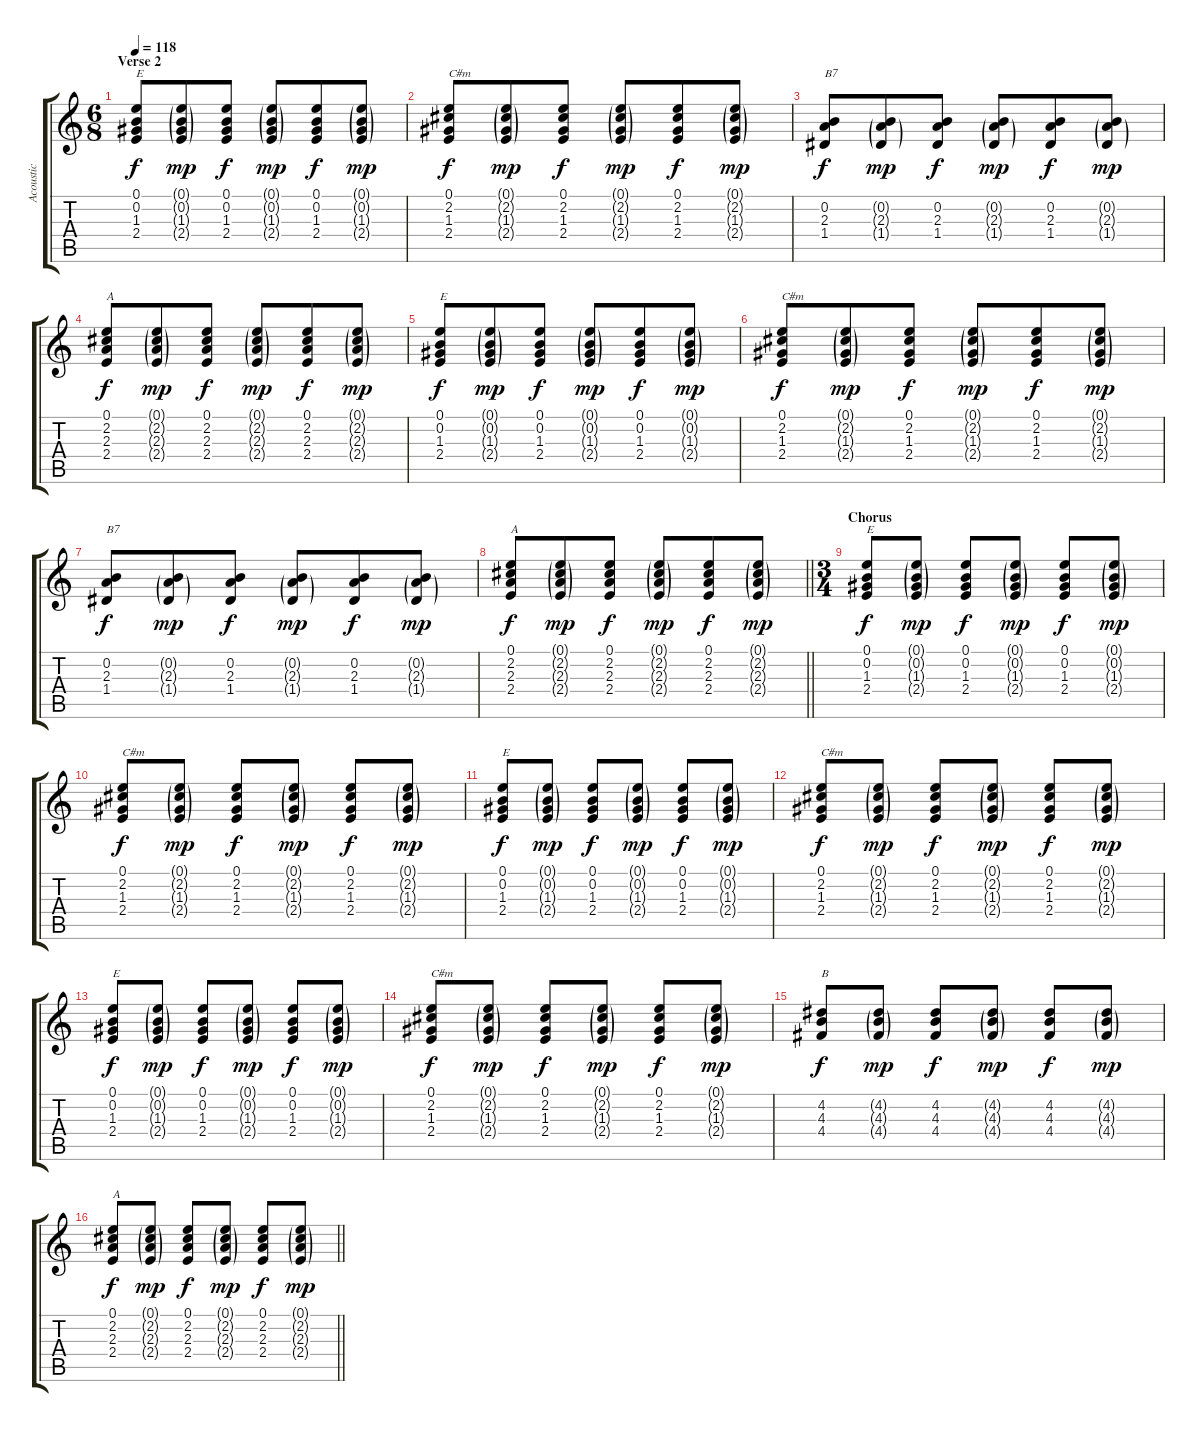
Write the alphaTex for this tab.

\track ("Acoustic" "Acoustic") {instrument acousticguitarsteel}
\staff {score tabs}
\tuning (E4 B3 G3 D3 A2 E2) {hide}
\ts (6 8)
\section ("" "Verse 2")
\tempo 118
\clef g2
\ks c
(0.1 0.2 1.3 2.4).8{txt "E" dy f} (0.1{g} 0.2{g} 1.3{g} 2.4{g}).8{dy mp} (0.1 0.2 1.3 2.4).8{dy f} (0.1{g} 0.2{g} 1.3{g} 2.4{g}).8{dy mp} (0.1 0.2 1.3 2.4).8{dy f} (0.1{g} 0.2{g} 1.3{g} 2.4{g}).8{dy mp} |
(0.1 2.2 1.3 2.4).8{txt "C#m" dy f} (0.1{g} 2.2{g} 1.3{g} 2.4{g}).8{dy mp} (0.1 2.2 1.3 2.4).8{dy f} (0.1{g} 2.2{g} 1.3{g} 2.4{g}).8{dy mp} (0.1 2.2 1.3 2.4).8{dy f} (0.1{g} 2.2{g} 1.3{g} 2.4{g}).8{dy mp} |
(0.2 2.3 1.4).8{txt "B7" dy f} (0.2{g} 2.3{g} 1.4{g}).8{dy mp} (0.2 2.3 1.4).8{dy f} (0.2{g} 2.3{g} 1.4{g}).8{dy mp} (0.2 2.3 1.4).8{dy f} (0.2{g} 2.3{g} 1.4{g}).8{dy mp} |
(0.1 2.2 2.3 2.4).8{txt "A" dy f} (0.1{g} 2.2{g} 2.3{g} 2.4{g}).8{dy mp} (0.1 2.2 2.3 2.4).8{dy f} (0.1{g} 2.2{g} 2.3{g} 2.4{g}).8{dy mp} (0.1 2.2 2.3 2.4).8{dy f} (0.1{g} 2.2{g} 2.3{g} 2.4{g}).8{dy mp} |
(0.1 0.2 1.3 2.4).8{txt "E" dy f} (0.1{g} 0.2{g} 1.3{g} 2.4{g}).8{dy mp} (0.1 0.2 1.3 2.4).8{dy f} (0.1{g} 0.2{g} 1.3{g} 2.4{g}).8{dy mp} (0.1 0.2 1.3 2.4).8{dy f} (0.1{g} 0.2{g} 1.3{g} 2.4{g}).8{dy mp} |
(0.1 2.2 1.3 2.4).8{txt "C#m" dy f} (0.1{g} 2.2{g} 1.3{g} 2.4{g}).8{dy mp} (0.1 2.2 1.3 2.4).8{dy f} (0.1{g} 2.2{g} 1.3{g} 2.4{g}).8{dy mp} (0.1 2.2 1.3 2.4).8{dy f} (0.1{g} 2.2{g} 1.3{g} 2.4{g}).8{dy mp} |
(0.2 2.3 1.4).8{txt "B7" dy f} (0.2{g} 2.3{g} 1.4{g}).8{dy mp} (0.2 2.3 1.4).8{dy f} (0.2{g} 2.3{g} 1.4{g}).8{dy mp} (0.2 2.3 1.4).8{dy f} (0.2{g} 2.3{g} 1.4{g}).8{dy mp} |
\barLineRight lightlight
(0.1 2.2 2.3 2.4).8{txt "A" dy f} (0.1{g} 2.2{g} 2.3{g} 2.4{g}).8{dy mp} (0.1 2.2 2.3 2.4).8{dy f} (0.1{g} 2.2{g} 2.3{g} 2.4{g}).8{dy mp} (0.1 2.2 2.3 2.4).8{dy f} (0.1{g} 2.2{g} 2.3{g} 2.4{g}).8{dy mp} |
\ts (3 4)
\section ("" "Chorus")
(0.1 0.2 1.3 2.4).8{txt "E" dy f} (0.1{g} 0.2{g} 1.3{g} 2.4{g}).8{dy mp} (0.1 0.2 1.3 2.4).8{dy f} (0.1{g} 0.2{g} 1.3{g} 2.4{g}).8{dy mp} (0.1 0.2 1.3 2.4).8{dy f} (0.1{g} 0.2{g} 1.3{g} 2.4{g}).8{dy mp} |
(0.1 2.2 1.3 2.4).8{txt "C#m" dy f} (0.1{g} 2.2{g} 1.3{g} 2.4{g}).8{dy mp} (0.1 2.2 1.3 2.4).8{dy f} (0.1{g} 2.2{g} 1.3{g} 2.4{g}).8{dy mp} (0.1 2.2 1.3 2.4).8{dy f} (0.1{g} 2.2{g} 1.3{g} 2.4{g}).8{dy mp} |
(0.1 0.2 1.3 2.4).8{txt "E" dy f} (0.1{g} 0.2{g} 1.3{g} 2.4{g}).8{dy mp} (0.1 0.2 1.3 2.4).8{dy f} (0.1{g} 0.2{g} 1.3{g} 2.4{g}).8{dy mp} (0.1 0.2 1.3 2.4).8{dy f} (0.1{g} 0.2{g} 1.3{g} 2.4{g}).8{dy mp} |
(0.1 2.2 1.3 2.4).8{txt "C#m" dy f} (0.1{g} 2.2{g} 1.3{g} 2.4{g}).8{dy mp} (0.1 2.2 1.3 2.4).8{dy f} (0.1{g} 2.2{g} 1.3{g} 2.4{g}).8{dy mp} (0.1 2.2 1.3 2.4).8{dy f} (0.1{g} 2.2{g} 1.3{g} 2.4{g}).8{dy mp} |
(0.1 0.2 1.3 2.4).8{txt "E" dy f} (0.1{g} 0.2{g} 1.3{g} 2.4{g}).8{dy mp} (0.1 0.2 1.3 2.4).8{dy f} (0.1{g} 0.2{g} 1.3{g} 2.4{g}).8{dy mp} (0.1 0.2 1.3 2.4).8{dy f} (0.1{g} 0.2{g} 1.3{g} 2.4{g}).8{dy mp} |
(0.1 2.2 1.3 2.4).8{txt "C#m" dy f} (0.1{g} 2.2{g} 1.3{g} 2.4{g}).8{dy mp} (0.1 2.2 1.3 2.4).8{dy f} (0.1{g} 2.2{g} 1.3{g} 2.4{g}).8{dy mp} (0.1 2.2 1.3 2.4).8{dy f} (0.1{g} 2.2{g} 1.3{g} 2.4{g}).8{dy mp} |
(4.2 4.3 4.4).8{txt "B" dy f} (4.2{g} 4.3{g} 4.4{g}).8{dy mp} (4.2 4.3 4.4).8{dy f} (4.2{g} 4.3{g} 4.4{g}).8{dy mp} (4.2 4.3 4.4).8{dy f} (4.2{g} 4.3{g} 4.4{g}).8{dy mp} |
\barLineRight lightlight
(0.1 2.2 2.3 2.4).8{txt "A" dy f} (0.1{g} 2.2{g} 2.3{g} 2.4{g}).8{dy mp} (0.1 2.2 2.3 2.4).8{dy f} (0.1{g} 2.2{g} 2.3{g} 2.4{g}).8{dy mp} (0.1 2.2 2.3 2.4).8{dy f} (0.1{g} 2.2{g} 2.3{g} 2.4{g}).8{dy mp}
